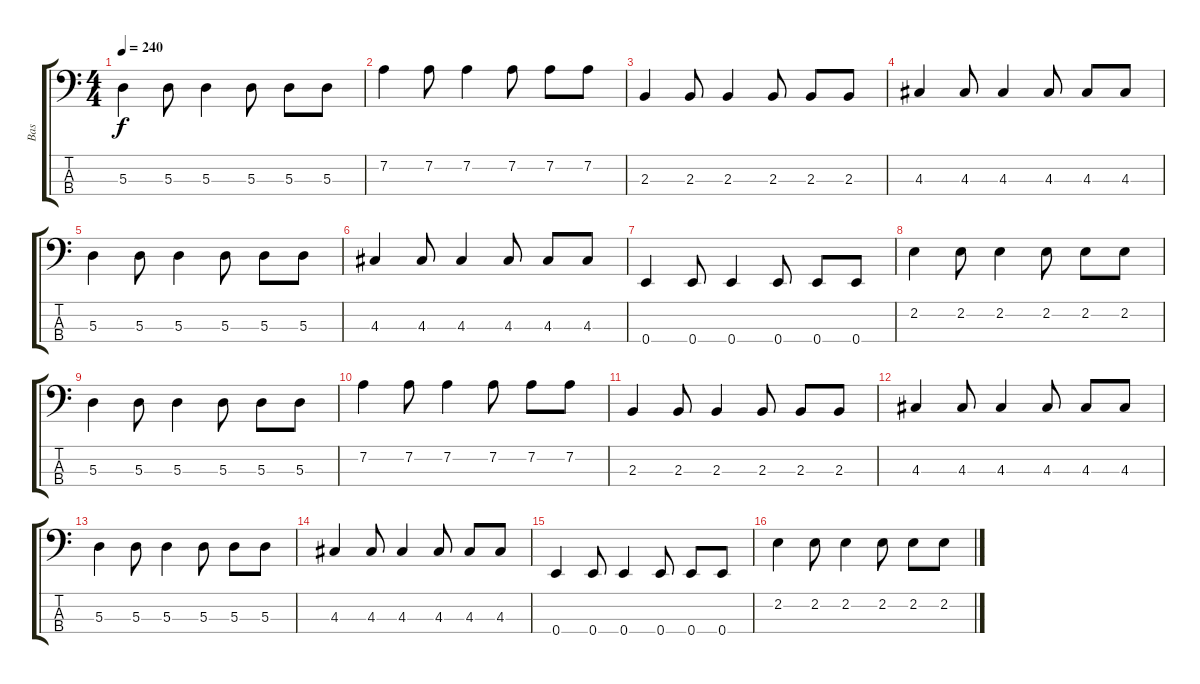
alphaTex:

\track ("Bas" "Bas") {instrument electricbasspick}
\staff {score tabs}
\tuning (G2 D2 A1 E1) {hide}
\ts (4 4)
\tempo 240
\clef f4
\ks c
5.3.4{dy f instrument electricbasspick} 5.3.8 5.3.4 5.3.8 5.3.8 5.3.8 |
7.2.4 7.2.8 7.2.4 7.2.8 7.2.8 7.2.8 |
2.3.4 2.3.8 2.3.4 2.3.8 2.3.8 2.3.8 |
4.3.4 4.3.8 4.3.4 4.3.8 4.3.8 4.3.8 |
5.3.4 5.3.8 5.3.4 5.3.8 5.3.8 5.3.8 |
4.3.4 4.3.8 4.3.4 4.3.8 4.3.8 4.3.8 |
0.4.4 0.4.8 0.4.4 0.4.8 0.4.8 0.4.8 |
2.2.4 2.2.8 2.2.4 2.2.8 2.2.8 2.2.8 |
5.3.4 5.3.8 5.3.4 5.3.8 5.3.8 5.3.8 |
7.2.4 7.2.8 7.2.4 7.2.8 7.2.8 7.2.8 |
2.3.4 2.3.8 2.3.4 2.3.8 2.3.8 2.3.8 |
4.3.4 4.3.8 4.3.4 4.3.8 4.3.8 4.3.8 |
5.3.4 5.3.8 5.3.4 5.3.8 5.3.8 5.3.8 |
4.3.4 4.3.8 4.3.4 4.3.8 4.3.8 4.3.8 |
0.4.4 0.4.8 0.4.4 0.4.8 0.4.8 0.4.8 |
2.2.4 2.2.8 2.2.4 2.2.8 2.2.8 2.2.8
